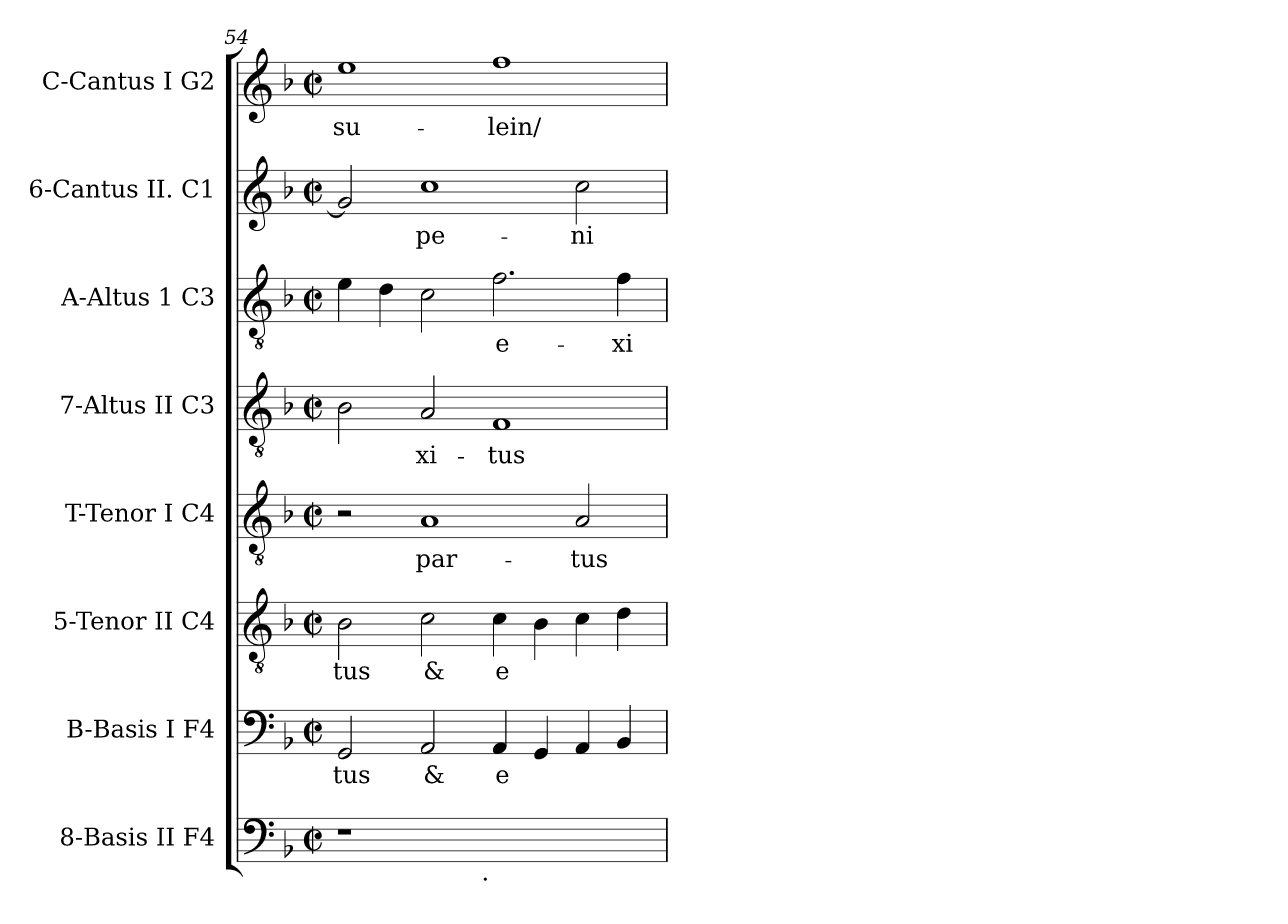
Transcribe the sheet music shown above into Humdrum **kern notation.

**kern	**kern	**text	**kern	**text	**kern	**text	**kern	**text	**kern	**text	**kern	**text	**kern	**text
*part8	*part7	*part7	*part6	*part6	*part5	*part5	*part4	*part4	*part3	*part3	*part2	*part2	*part1	*part1
*staff8	*staff7	*staff7	*staff6	*staff6	*staff5	*staff5	*staff4	*staff4	*staff3	*staff3	*staff2	*staff2	*staff1	*staff1
*I"8-Basis II  F4	*I"B-Basis I  F4	*	*I"5-Tenor II  C4	*	*I"T-Tenor I  C4	*	*I"7-Altus II  C3	*	*I"A-Altus 1  C3	*	*I"6-Cantus II.  C1	*	*I"C-Cantus I  G2	*
*	*I'B	*	*	*	*I'T	*	*	*	*I'A	*	*	*	*I'C	*
*clefF4	*clefF4	*	*clefGv2	*	*clefGv2	*	*clefGv2	*	*clefGv2	*	*clefG2	*	*clefG2	*
*k[b-]	*k[b-]	*	*k[b-]	*	*k[b-]	*	*k[b-]	*	*k[b-]	*	*k[b-]	*	*k[b-]	*
*F:	*F:	*	*F:	*	*F:	*	*F:	*	*F:	*	*F:	*	*F:	*
*M2/2	*M2/2	*	*M2/2	*	*M2/2	*	*M2/2	*	*M2/2	*	*M2/2	*	*M2/2	*
*met(c|)	*met(c|)	*	*met(c|)	*	*met(c|)	*	*met(c|)	*	*met(c|)	*	*met(c|)	*	*met(c|)	*
=54	=54	=54	=54	=54	=54	=54	=54	=54	=54	=54	=54	=54	=54	=54
!	!	!LO:LY:b:cj	!	!LO:LY:b:cj	!	!	!	!LO:LY:b:cj	!	!LO:LY:b:cj	!	!LO:LY:b:cj	!	!LO:LY:b:cj
*^	*	*	*	*	*	*	*	*	*	*	*	*	*	*
1r	2ryy	2GG/	-tus	2B-\	-tus	2r	.	2B-\	--	4e\	.	2g/]	.	1ee	-su-
!	!	!	!	!	!	!	!	!	!	!	!LO:LY:b:cj	!	!	!	!
.	.	.	.	.	.	.	.	.	.	4d\	.	.	.	.	.
!	!	!	!LO:LY:b:cj	!	!LO:LY:b:cj	!	!LO:LY:b:cj	!	!LO:LY:b:cj	!	!LO:LY:b:cj	!	!LO:LY:b:cj	!	!
.	4...ryy	2AA/	&	2c\	&	1A	par-	2A/	-xi-	2c\	.	1cc	pe-	.	.
!	!LO:TX:b:t=.	!	!	!	!	!	!	!	!	!	!	!	!	!	!
.	1ryy	.	.	.	.	.	.	.	.	.	.	.	.	.	.
!	!	!	!LO:LY:b:cj	!	!LO:LY:b:cj	!	!	!	!LO:LY:b:cj	!	!LO:LY:b:cj	!	!	!	!LO:LY:b:cj
1ryy	.	4AA/	e-	4c\	e-	.	.	1F	-tus	2.f\	e-	.	.	1ff	-lein/
!	!	!	!LO:LY:b:cj	!	!LO:LY:b:cj	!	!	!	!	!	!	!	!	!	!
.	.	4GG/	--	4B-\	--	.	.	.	.	.	.	.	.	.	.
!	!	!	!LO:LY:b:cj	!	!LO:LY:b:cj	!	!LO:LY:b:cj	!	!	!	!	!	!LO:LY:b:cj	!	!
.	.	4AA/	--	4c\	--	2A/	-tus	.	.	.	.	2cc\	-ni-	.	.
!	!	!	!LO:LY:b:cj	!	!LO:LY:b:cj	!	!	!	!	!	!LO:LY:b:cj	!	!	!	!
.	.	4BB-/	--	4d\	--	.	.	.	.	4f\	-xi-	.	.	.	.
.	32ryy	.	.	.	.	.	.	.	.	.	.	.	.	.	.
*v	*v	*	*	*	*	*	*	*	*	*	*	*	*	*	*
=	=	=	=	=	=	=	=	=	=	=	=	=	=	=
*-	*-	*-	*-	*-	*-	*-	*-	*-	*-	*-	*-	*-	*-	*-
